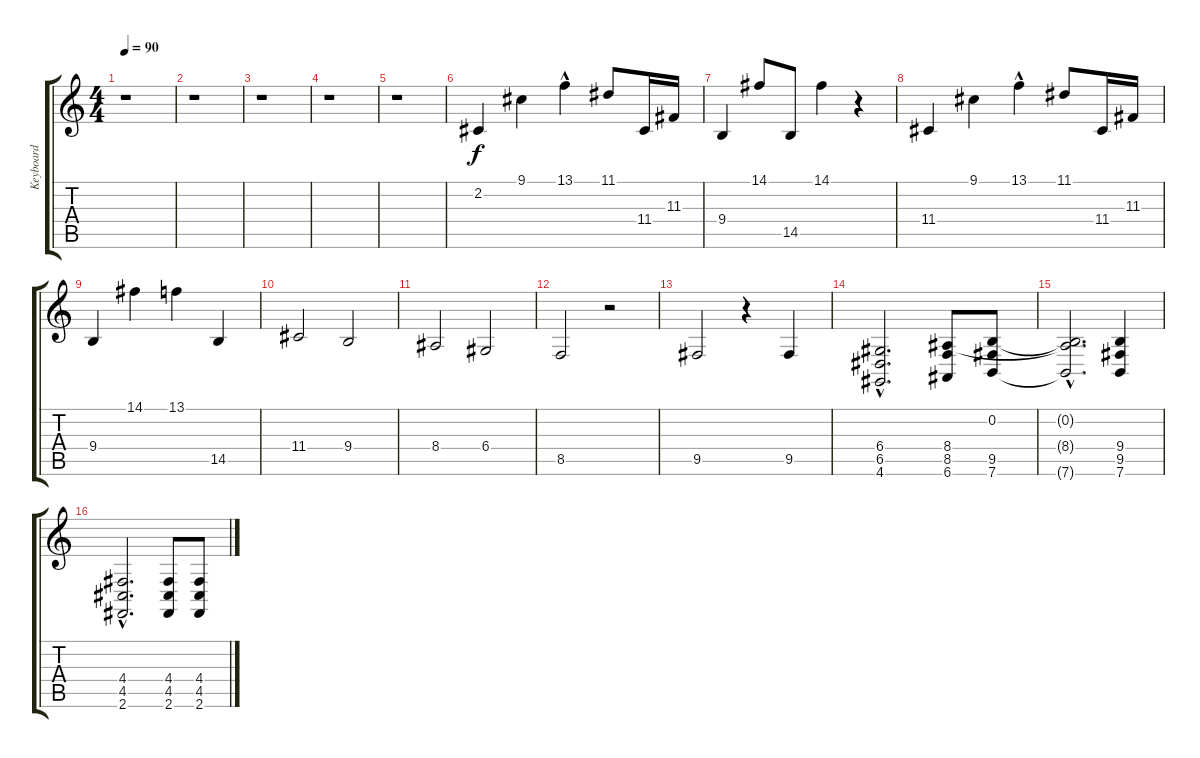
\track ("Keyboard" "Keyboard") {instrument acousticgrandpiano}
\staff {score tabs}
\tuning (E4 B3 G3 D3 A2 E2) {hide}
\ts (4 4)
\tempo 90
\clef g2
\ks c
r.1{dy f} |
r.1 |
r.1 |
r.1 |
r.1 |
2.2.4{volume 12} 9.1.4 13.1{hac}.4 11.1.8 11.4.16 11.3.16 |
9.4.4 14.1.8 14.5.8 14.1.4 r.4 |
11.4.4{volume 12} 9.1.4 13.1{hac}.4 11.1.8 11.4.16 11.3.16 |
9.4.4 14.1.4 13.1.4 14.5.4 |
11.4.2 9.4.2 |
8.4.2 6.4.2 |
8.5.2 r.2 |
9.5.2 r.4 9.5.4 |
(6.4{hac} 6.5{hac} 4.6{hac}).2{d} (8.4 8.5 6.6).8 (0.2 9.5 7.6).8 |
(0.2{hac t} 8.4{hac t} 7.6{hac t}).2{d} (9.4 9.5 7.6).4 |
(4.4{hac} 4.5{hac} 2.6{hac}).2{d} (4.4 4.5 2.6).8 (4.4 4.5 2.6).8
